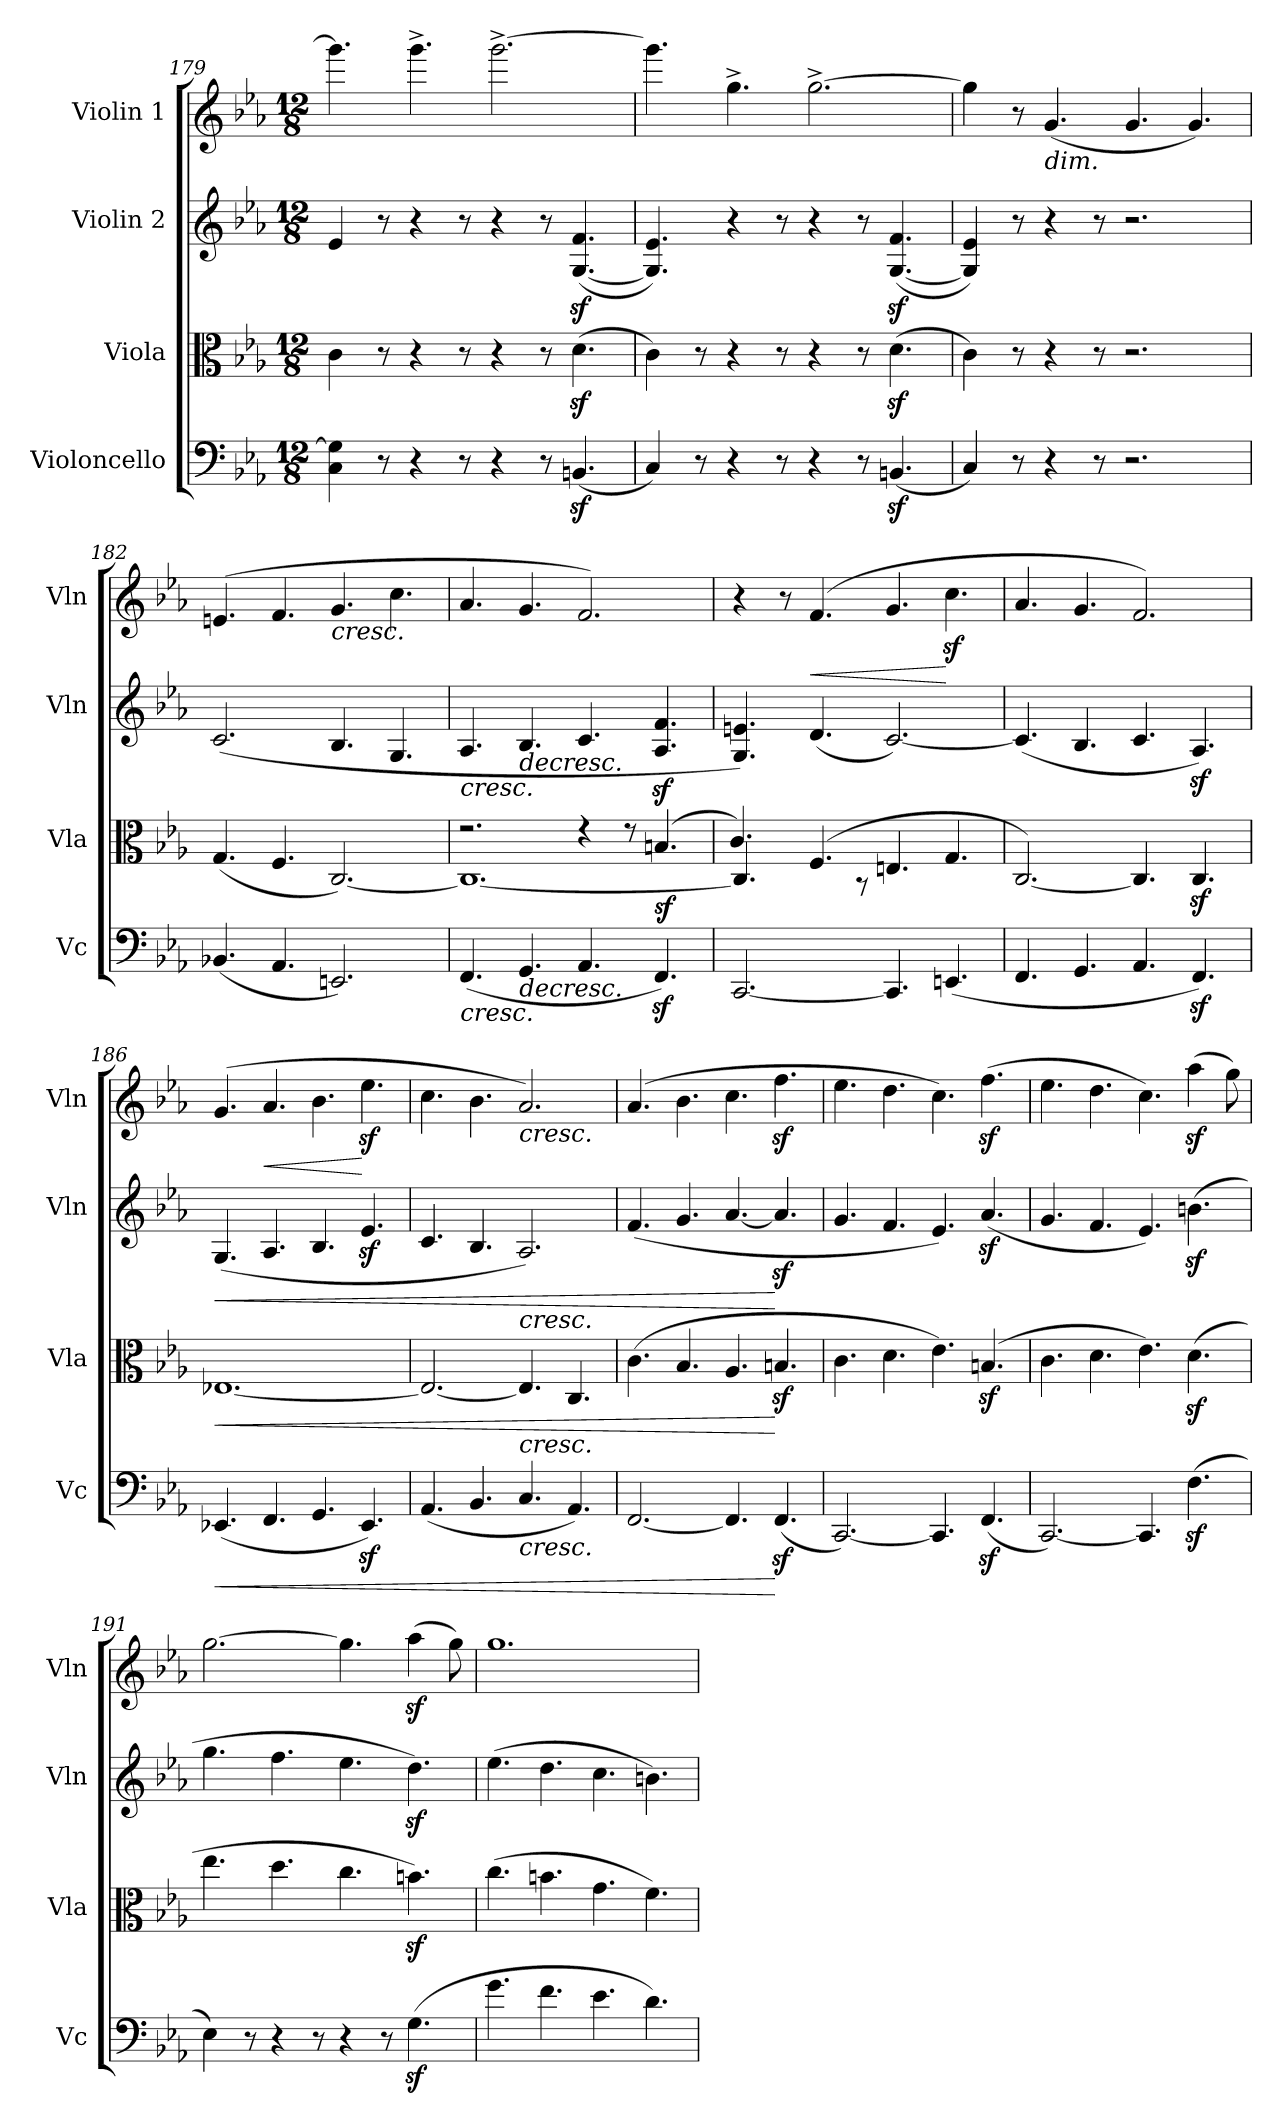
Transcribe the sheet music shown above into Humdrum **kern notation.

**kern	**dynam	**kern	**dynam	**kern	**dynam	**kern	**dynam
*part4	*part4	*part3	*part3	*part2	*part2	*part1	*part1
*staff4	*staff4	*staff3	*staff3	*staff2	*staff2	*staff1	*staff1
*I"Violoncello	*	*I"Viola	*	*I"Violin 2	*	*I"Violin 1	*
*I'Vc	*	*I'Vla	*	*I'Vln	*	*I'Vln	*
*clefF4	*	*clefC3	*	*clefG2	*	*clefG2	*
*k[b-e-a-]	*	*k[b-e-a-]	*	*k[b-e-a-]	*	*k[b-e-a-]	*
*M12/8	*	*M12/8	*	*M12/8	*	*M12/8	*
=179	=179	=179	=179	=179	=179	=179	=179
4C\ 4G\]	.	4c\	.	4e-/	.	4.ggg\]	.
8r	.	8r	.	8r	.	.	.
4r	.	4r	.	4r	.	4.ggg^\	.
8r	.	8r	.	8r	.	.	.
4r	.	4r	.	4r	.	[2.ggg^\	.
8r	.	8r	.	8r	.	.	.
(4.BBnz</	.	(4.dz<\	.	([4.G/z< 4.f/z<	.	.	.
=180	=180	=180	=180	=180	=180	=180	=180
4C/)	.	4c\)	.	4.G/] 4.e-/)	.	4.ggg\]	.
8r	.	8r	.	.	.	.	.
4r	.	4r	.	4r	.	4.gg^\	.
8r	.	8r	.	8r	.	.	.
4r	.	4r	.	4r	.	[2.gg^\	.
8r	.	8r	.	8r	.	.	.
(4.BBnz</	.	(4.dz<\	.	([4.G/z< 4.f/z<	.	.	.
!!LO:LB:g=z
=181	=181	=181	=181	=181	=181	=181	=181
4C/)	.	4c\)	.	4G/] 4e-/)	.	4gg\]	.
8r	.	8r	.	8r	.	8r	.
!	!	!	!	!	!	!LO:TX:b:i:t=dim.	!
4r	.	4r	.	4r	.	(4.g/	.
8r	.	8r	.	8r	.	.	.
2.r	.	2.r	.	2.r	.	4.g/	.
.	.	.	.	.	.	4.g/)	.
=182	=182	=182	=182	=182	=182	=182	=182
!	!LO:DY:b	!	!	!	!	!	!
!	!LO:DY:n=1:b	!	!LO:DY:b	!	!	!	!
!	!	!	!LO:DY:n=1:b	!	!LO:DY:b	!	!
!	!	!	!	!	!LO:DY:n=1:b	!	!LO:DY:b
!	!	!	!	!	!	!	!LO:DY:n=1:b
(4.BB-X/	p other-dynamics	(4.G/	p other-dynamics	(2.c/	p other-dynamics	(4.en/	p other-dynamics
4.AA-/	.	4.F/	.	.	.	4.f/	.
!	!	!	!	!	!	!	!LO:HP:b
2.EEn/)	.	[<2.C/)	.	4.B-/	.	4.g/	<
.	.	.	.	4.G/	.	4.cc\	.
=183	=183	=183	=183	=183	=183	=183	=183
!	!LO:HP:b	!	!	!	!LO:HP:b	!	!
*	*	*^	*	*	*	*	*
(4.FF/	<	2.r	1.C_	.	4.A-/	<	4.a-/	.
!	!LO:HP:b	!	!	!	!	!LO:HP:b	!	!
4.GG/	>	.	.	.	4.B-/	>	4.g/	.
4.AA-/	.	4r	.	.	4.c/	.	2.f/)	.
.	.	8r	.	.	.	.	.	.
!	!	!	!	!LO:DY:b	!	!	!	!
4.FFz</)	[	(4.Bn/	.	sf	4.A-/z< 4.f/z<	[	.	.
=184	=184	=184	=184	=184	=184	=184	=184	=184
[2.CC/	.	4.C/]	4.c/)	.	4.G/ 4.en/)	.	4r	.
.	.	.	.	.	.	.	8r	.
!	!	!	!	!	!	!	!	!LO:HP:b
.	.	(4.F/	4ryy	.	(4.d/	.	(4.f/	<
.	.	.	8r	.	.	.	.	.
4.CC/]	.	4.En/	4.ryy	.	[2.c/)	.	4.g/	.
(4.EEn/	.	4.G/	4.ryy	.	.	.	4.ccz<\	[
*	*	*v	*v	*	*	*	*	*
=185	=185	=185	=185	=185	=185	=185	=185
4.FF/	.	[2.C/)	.	(4.c/]	.	4.a-/	.
4.GG/	.	.	.	4.B-/	.	4.g/	.
4.AA-/	.	4.C/]	.	4.c/	.	2.f/)	.
4.FFz</)	.	4.Cz</	.	4.A-z</)	.	.	.
=186	=186	=186	=186	=186	=186	=186	=186
!	!LO:HP:b	!	!LO:HP:b	!	!LO:HP:b	!	!
(4.EE-X/	<	[1.E-X	<	(4.G/	<	(4.g/	.
!	!	!	!	!	!	!	!LO:HP:b
4.FF/	.	.	.	4.A-/	.	4.a-/	<
4.GG/	.	.	.	4.B-/	.	4.b-\	.
4.EE-z</)	]	.	.	4.e-z</	]	4.ee-z<\	[
=187	=187	=187	=187	=187	=187	=187	=187
(4.AA-/	.	2.E-/_	.	4.c/	.	4.cc\	.
4.BB-/	.	.	.	4.B-/	.	4.b-\	.
!	!	!	!	!	!	!LO:TX:b:i:t=cresc.	!
!	!	!	!	!LO:TX:b:i:t=cresc.	!	!	!
!	!	!LO:TX:b:i:t=cresc.	!	!	!	!	!
!LO:TX:b:i:t=cresc.	!	!	!	!	!	!	!
4.C/	.	4.E-/]	.	2.A-/)	.	2.a-/)	.
4.AA-/)	.	4.C/	.	.	.	.	.
=188	=188	=188	=188	=188	=188	=188	=188
[2.FF/	.	(4.c\	.	(4.f/	.	(4.a-/	.
.	.	4.B-/	.	4.g/	.	4.b-\	.
4.FF/]	.	4.A-/	.	[4.a-/	.	4.cc\	.
(4.FFz</	[	4.Bnz</	[	4.a-z</]	[	4.ffz<\	[
!!LO:PB:g=z
=189	=189	=189	=189	=189	=189	=189	=189
[2.CC/)	.	4.c\	.	4.g/	.	4.ee-\	.
.	.	4.d\	.	4.f/	.	4.dd\	.
4.CC/]	.	4.e-\)	.	4.e-/)	.	4.cc\)	.
(4.FFz</	.	(4.Bnz</	.	(4.a-z</	.	(4.ffz<\	.
=190	=190	=190	=190	=190	=190	=190	=190
[2.CC/)	.	4.c\	.	4.g/	.	4.ee-\	.
.	.	4.d\	.	4.f/	.	4.dd\	.
4.CC/]	.	4.e-\)	.	4.e-/)	.	4.cc\)	.
!	!	!	!LO:DY:b	!	!LO:DY:b	!	!LO:DY:b
(4.Fz<\	.	(4.dz<\	other-dynamics	(4.bnz<\	other-dynamics	(4aa-z<\	other-dynamics
.	.	.	.	.	.	8gg\)	.
=191	=191	=191	=191	=191	=191	=191	=191
4E-\)	.	4.ee-\	.	4.gg\	.	[2.gg\	.
8r	.	.	.	.	.	.	.
4r	.	4.dd\	.	4.ff\	.	.	.
8r	.	.	.	.	.	.	.
4r	.	4.cc\	.	4.ee-\	.	4.gg\]	.
8r	.	.	.	.	.	.	.
!	!LO:DY:b	!	!	!	!	!	!LO:DY:b
(4.Gz<\	other-dynamics	4.bnz<\)	.	4.ddz<\)	.	(4aa-z<\	other-dynamics
.	.	.	.	.	.	8gg\)	.
=192	=192	=192	=192	=192	=192	=192	=192
4.g\	.	(4.cc\	.	(4.ee-\	.	1.gg	.
4.f\	.	4.bn\	.	4.dd\	.	.	.
4.e-\	.	4.g\	.	4.cc\	.	.	.
4.d\)	.	4.f\)	.	4.bn\)	.	.	.
=	=	=	=	=	=	=	=
*-	*-	*-	*-	*-	*-	*-	*-
